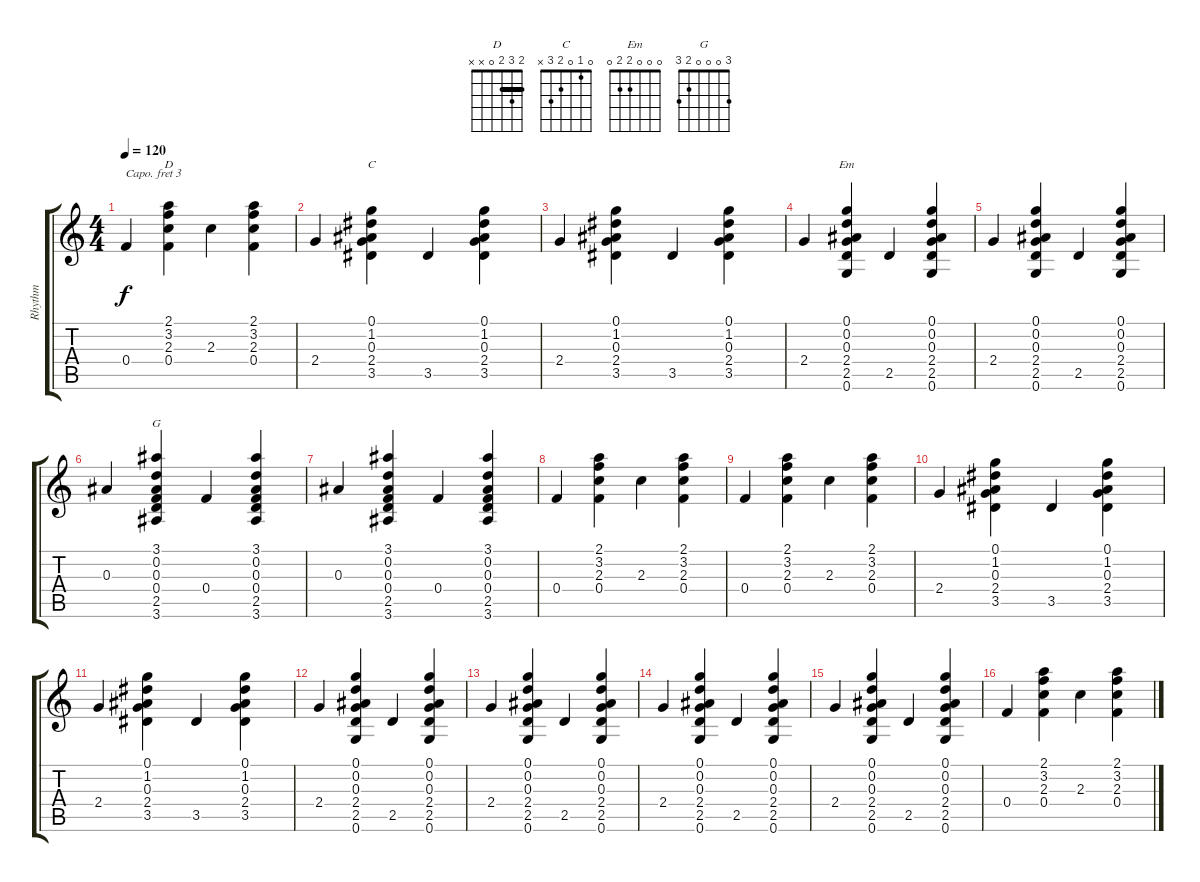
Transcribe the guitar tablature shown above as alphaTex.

\track ("Rhythm" "Rhythm") {instrument acousticguitarsteel}
\staff {score tabs}
\capo 3
\tuning (E4 B3 G3 D3 A2 E2) {hide}
\chord ("D" 2 3 2 0 x x) {barre 2}
\chord ("C" 0 1 0 2 3 x)
\chord ("Em" 0 0 0 2 2 0)
\chord ("G" 3 0 0 0 2 3)
\ts (4 4)
\tempo 120
\clef g2
\ks c
0.4.4{dy f} (2.1 3.2 2.3 0.4).4{ch "D"} 2.3.4 (2.1 3.2 2.3 0.4).4 |
2.4.4 (0.1 1.2 0.3 2.4 3.5).4{ch "C"} 3.5.4 (0.1 1.2 0.3 2.4 3.5).4 |
2.4.4 (0.1 1.2 0.3 2.4 3.5).4 3.5.4 (0.1 1.2 0.3 2.4 3.5).4 |
2.4.4 (0.1 0.2 0.3 2.4 2.5 0.6).4{ch "Em"} 2.5.4 (0.1 0.2 0.3 2.4 2.5 0.6).4 |
2.4.4 (0.1 0.2 0.3 2.4 2.5 0.6).4 2.5.4 (0.1 0.2 0.3 2.4 2.5 0.6).4 |
0.3.4 (3.1 0.2 0.3 0.4 2.5 3.6).4{ch "G"} 0.4.4 (3.1 0.2 0.3 0.4 2.5 3.6).4 |
0.3.4 (3.1 0.2 0.3 0.4 2.5 3.6).4 0.4.4 (3.1 0.2 0.3 0.4 2.5 3.6).4 |
0.4.4 (2.1 3.2 2.3 0.4).4 2.3.4 (2.1 3.2 2.3 0.4).4 |
0.4.4 (2.1 3.2 2.3 0.4).4 2.3.4 (2.1 3.2 2.3 0.4).4 |
2.4.4 (0.1 1.2 0.3 2.4 3.5).4 3.5.4 (0.1 1.2 0.3 2.4 3.5).4 |
2.4.4 (0.1 1.2 0.3 2.4 3.5).4 3.5.4 (0.1 1.2 0.3 2.4 3.5).4 |
2.4.4 (0.1 0.2 0.3 2.4 2.5 0.6).4 2.5.4 (0.1 0.2 0.3 2.4 2.5 0.6).4 |
2.4.4 (0.1 0.2 0.3 2.4 2.5 0.6).4 2.5.4 (0.1 0.2 0.3 2.4 2.5 0.6).4 |
2.4.4 (0.1 0.2 0.3 2.4 2.5 0.6).4 2.5.4 (0.1 0.2 0.3 2.4 2.5 0.6).4 |
2.4.4 (0.1 0.2 0.3 2.4 2.5 0.6).4 2.5.4 (0.1 0.2 0.3 2.4 2.5 0.6).4 |
0.4.4 (2.1 3.2 2.3 0.4).4 2.3.4 (2.1 3.2 2.3 0.4).4
